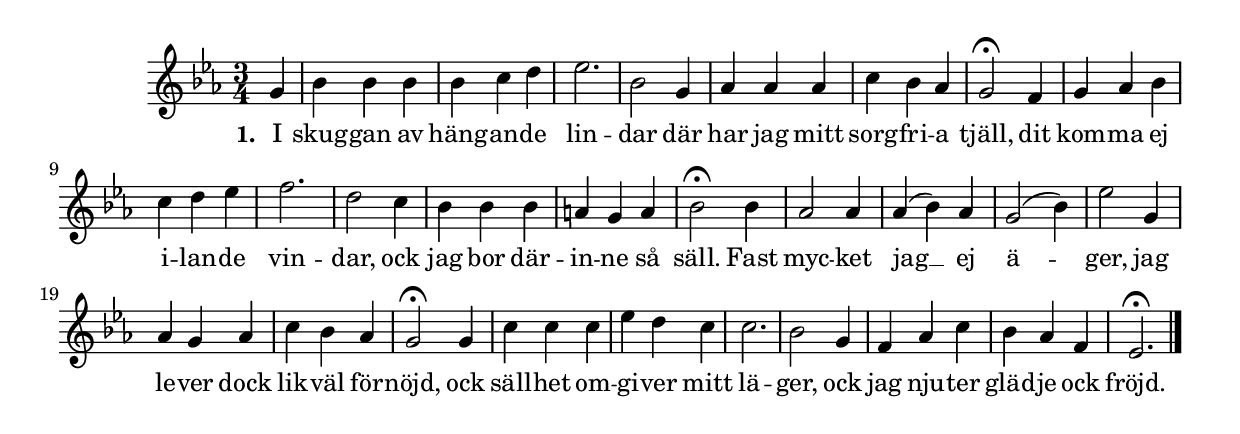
{
\time 3/4
\key ees \major

 \partial 4
 g'4  | 
 bes' bes' bes'  | 
 bes' c'' d''  | 
 ees''2.  | 
 bes'2 g'4  | 
 aes' aes' aes'  | 
 c'' bes' aes'  | 
 g'2-\fermata f'4  | 
 g' aes' bes'  | 
 c'' d'' ees''  | 
 f''2.  | 
 d''2 c''4  | 
 bes' bes' bes'  | 
 a' g' a'  | 
 bes'2-\fermata bes'4  | 
 aes'2 aes'4  | 
 aes'-( bes'-) aes'  | 
 g'2-( bes'4-)  | 
 ees''2 g'4  | 
 aes' g' aes'  | 
 c'' bes' aes'  | 
 g'2-\fermata g'4  | 
 c'' c'' c''  | 
 ees'' d'' c''  | 
 c''2.  | 
 bes'2 g'4  | 
 f' aes' c''  | 
 bes' aes' f'  | 
 ees'2.-\fermata \bar "|."
 }
 \addlyrics {
     \set stanza = #"1. "
     I skug -- gan av häng -- an -- de lin -- dar där har jag mitt
     sorg -- fri -- a tjäll, dit kom -- ma ej i -- lan -- de vin -- dar, ock
     jag bor där -- in -- ne så säll. Fast myc -- ket jag __ ej ä --  -- ger, jag
     le -- ver dock lik -- väl för -- nöjd, ock säll -- het om -- gi -- ver mitt lä -- 
     ger, ock jag nju -- ter gläd -- je ock fröjd.
}
